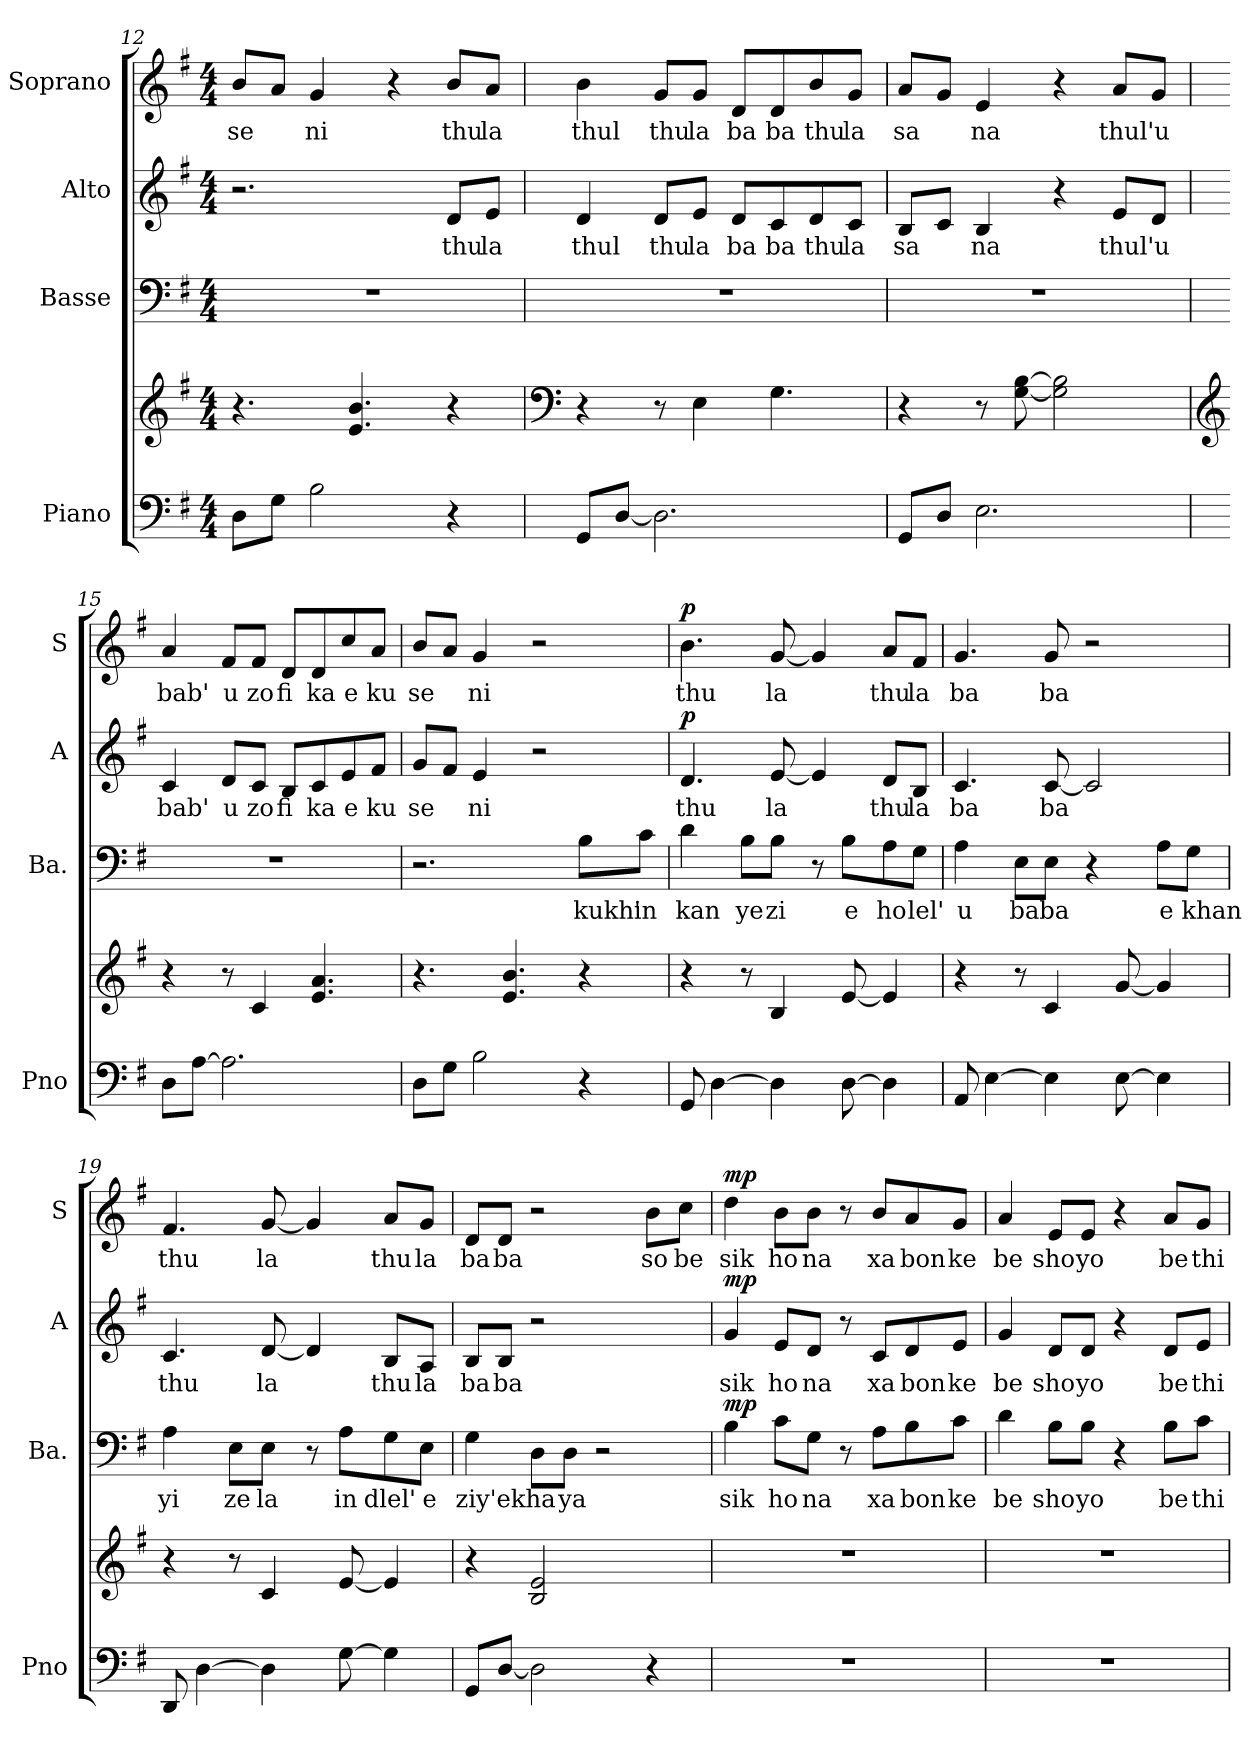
**kern	**kern	**kern	**text	**dynam	**kern	**text	**dynam	**kern	**text	**dynam
*part4	*part4	*part3	*part3	*part3	*part2	*part2	*part2	*part1	*part1	*part1
*staff5	*staff4	*staff3	*staff3	*staff3	*staff2	*staff2	*staff2	*staff1	*staff1	*staff1
*I"Piano	*	*I"Basse	*	*	*I"Alto	*	*	*I"Soprano	*	*
*I'Pno	*	*I'Ba.	*	*	*I'A	*	*	*I'S	*	*
*clefF4	*clefG2	*clefF4	*	*	*clefG2	*	*	*clefG2	*	*
*k[f#]	*k[f#]	*k[f#]	*	*	*k[f#]	*	*	*k[f#]	*	*
*G:	*G:	*G:	*	*	*G:	*	*	*G:	*	*
*M4/4	*M4/4	*M4/4	*	*	*M4/4	*	*	*M4/4	*	*
=12	=12	=12	=12	=12	=12	=12	=12	=12	=12	=12
!	!	!	!	!	!	!	!	!	!LO:LY:b	!
8D\L	4.r	1r	.	.	2.r	.	.	8b/L	se	.
8G\J	.	.	.	.	.	.	.	8a/J	.	.
!	!	!	!	!	!	!	!	!	!LO:LY:b	!
2B\	.	.	.	.	.	.	.	4g/	ni	.
.	4.e/ 4.b/	.	.	.	.	.	.	.	.	.
.	.	.	.	.	.	.	.	4r	.	.
!	!	!	!	!	!	!LO:LY:b	!	!	!LO:LY:b	!
4r	4r	.	.	.	8d/L	thu	.	8b/L	thu	.
!	!	!	!	!	!	!LO:LY:b	!	!	!LO:LY:b	!
.	.	.	.	.	8e/J	la	.	8a/J	la	.
!!LO:LB:g=z
=13	=13	=13	=13	=13	=13	=13	=13	=13	=13	=13
*	*clefF4	*	*	*	*	*	*	*	*	*
!	!	!	!	!	!	!LO:LY:b	!	!	!LO:LY:b	!
8GG/L	4r	1r	.	.	4d/	thul	.	4b\	thul	.
[8D/J	.	.	.	.	.	.	.	.	.	.
!	!	!	!	!	!	!LO:LY:b	!	!	!LO:LY:b	!
2.D\]	8r	.	.	.	8d/L	thu	.	8g/L	thu	.
!	!	!	!	!	!	!LO:LY:b	!	!	!LO:LY:b	!
.	4E\	.	.	.	8e/J	la	.	8g/J	la	.
!	!	!	!	!	!	!LO:LY:b	!	!	!LO:LY:b	!
.	.	.	.	.	8d/L	ba	.	8d/L	ba	.
!	!	!	!	!	!	!LO:LY:b	!	!	!LO:LY:b	!
.	4.G\	.	.	.	8c/	ba	.	8d/	ba	.
!	!	!	!	!	!	!LO:LY:b	!	!	!LO:LY:b	!
.	.	.	.	.	8d/	thu	.	8b/	thu	.
!	!	!	!	!	!	!LO:LY:b	!	!	!LO:LY:b	!
.	.	.	.	.	8c/J	la	.	8g/J	la	.
=14	=14	=14	=14	=14	=14	=14	=14	=14	=14	=14
!	!	!	!	!	!	!LO:LY:b	!	!	!LO:LY:b	!
8GG/L	4r	1r	.	.	8B/L	sa	.	8a/L	sa	.
8D/J	.	.	.	.	8c/J	.	.	8g/J	.	.
!	!	!	!	!	!	!LO:LY:b	!	!	!LO:LY:b	!
2.E\	8r	.	.	.	4B/	na	.	4e/	na	.
.	[8G\ [8B\	.	.	.	.	.	.	.	.	.
.	2G\] 2B\]	.	.	.	4r	.	.	4r	.	.
!	!	!	!	!	!	!LO:LY:b	!	!	!LO:LY:b	!
.	.	.	.	.	8e/L	thul'	.	8a/L	thul'	.
!	!	!	!	!	!	!LO:LY:b	!	!	!LO:LY:b	!
.	.	.	.	.	8d/J	u	.	8g/J	u	.
=15	=15	=15	=15	=15	=15	=15	=15	=15	=15	=15
*	*clefG2	*	*	*	*	*	*	*	*	*
!	!	!	!	!	!	!LO:LY:b	!	!	!LO:LY:b	!
8D\L	4r	1r	.	.	4c/	bab'	.	4a/	bab'	.
[8A\J	.	.	.	.	.	.	.	.	.	.
!	!	!	!	!	!	!LO:LY:b	!	!	!LO:LY:b	!
2.A\]	8r	.	.	.	8d/L	u	.	8f#/L	u	.
!	!	!	!	!	!	!LO:LY:b	!	!	!LO:LY:b	!
.	4c/	.	.	.	8c/J	zo	.	8f#/J	zo	.
!	!	!	!	!	!	!LO:LY:b	!	!	!LO:LY:b	!
.	.	.	.	.	8B/L	fi	.	8d/L	fi	.
!	!	!	!	!	!	!LO:LY:b	!	!	!LO:LY:b	!
.	4.e/ 4.a/	.	.	.	8c/	ka	.	8d/	ka	.
!	!	!	!	!	!	!LO:LY:b	!	!	!LO:LY:b	!
.	.	.	.	.	8e/	e	.	8cc/	e	.
!	!	!	!	!	!	!LO:LY:b	!	!	!LO:LY:b	!
.	.	.	.	.	8f#/J	ku	.	8a/J	ku	.
=16	=16	=16	=16	=16	=16	=16	=16	=16	=16	=16
!	!	!	!	!	!	!LO:LY:b	!	!	!LO:LY:b	!
8D\L	4.r	2.r	.	.	8g/L	se	.	8b/L	se	.
8G\J	.	.	.	.	8f#/J	.	.	8a/J	.	.
!	!	!	!	!	!	!LO:LY:b	!	!	!LO:LY:b	!
2B\	.	.	.	.	4e/	ni	.	4g/	ni	.
.	4.e/ 4.b/	.	.	.	.	.	.	.	.	.
.	.	.	.	.	2r	.	.	2r	.	.
!	!	!	!LO:LY:b	!	!	!	!	!	!	!
4r	4r	8B\L	kukh'	.	.	.	.	.	.	.
!	!	!	!LO:LY:b	!	!	!	!	!	!	!
.	.	8c\J	in	.	.	.	.	.	.	.
!!LO:PB:g=z
=17	=17	=17	=17	=17	=17	=17	=17	=17	=17	=17
!	!	!	!LO:LY:b	!	!	!LO:LY:b	!LO:DY:b	!	!LO:LY:b	!LO:DY:b
8GG/	4r	4d\	kan	.	4.d/	thu	p	4.b\	thu	p
[4D\	.	.	.	.	.	.	.	.	.	.
!	!	!	!LO:LY:b	!	!	!	!	!	!	!
.	8r	8B\L	ye	.	.	.	.	.	.	.
!	!	!	!LO:LY:b	!	!	!LO:LY:b	!	!	!LO:LY:b	!
4D\]	4B/	8B\J	zi	.	[8e/	la	.	[8g/	la	.
.	.	8r	.	.	4e/]	.	.	4g/]	.	.
!	!	!	!LO:LY:b	!	!	!	!	!	!	!
[8D\	[8e/	8B\L	e	.	.	.	.	.	.	.
!	!	!	!LO:LY:b	!	!	!LO:LY:b	!	!	!LO:LY:b	!
4D\]	4e/]	8A\	ho	.	8d/L	thu	.	8a/L	thu	.
!	!	!	!LO:LY:b	!	!	!LO:LY:b	!	!	!LO:LY:b	!
.	.	8G\J	lel'	.	8B/J	la	.	8f#/J	la	.
=18	=18	=18	=18	=18	=18	=18	=18	=18	=18	=18
!	!	!	!LO:LY:b	!	!	!LO:LY:b	!	!	!LO:LY:b	!
8AA/	4r	4A\	u	.	4.c/	ba	.	4.g/	ba	.
[4E\	.	.	.	.	.	.	.	.	.	.
!	!	!	!LO:LY:b	!	!	!	!	!	!	!
.	8r	8E\L	ba	.	.	.	.	.	.	.
!	!	!	!LO:LY:b	!	!	!LO:LY:b	!	!	!LO:LY:b	!
4E\]	4c/	8E\J	ba	.	[8c/	ba	.	8g/	ba	.
.	.	4r	.	.	2c/]	.	.	2r	.	.
[8E\	[8g/	.	.	.	.	.	.	.	.	.
!	!	!	!LO:LY:b	!	!	!	!	!	!	!
4E\]	4g/]	8A\L	e	.	.	.	.	.	.	.
!	!	!	!LO:LY:b	!	!	!	!	!	!	!
.	.	8G\J	khan	.	.	.	.	.	.	.
=19	=19	=19	=19	=19	=19	=19	=19	=19	=19	=19
!	!	!	!LO:LY:b	!	!	!LO:LY:b	!	!	!LO:LY:b	!
8DD/	4r	4A\	yi	.	4.c/	thu	.	4.f#/	thu	.
[4D\	.	.	.	.	.	.	.	.	.	.
!	!	!	!LO:LY:b	!	!	!	!	!	!	!
.	8r	8E\L	ze	.	.	.	.	.	.	.
!	!	!	!LO:LY:b	!	!	!LO:LY:b	!	!	!LO:LY:b	!
4D\]	4c/	8E\J	la	.	[8d/	la	.	[8g/	la	.
.	.	8r	.	.	4d/]	.	.	4g/]	.	.
!	!	!	!LO:LY:b	!	!	!	!	!	!	!
[8G\	[8e/	8A\L	in	.	.	.	.	.	.	.
!	!	!	!LO:LY:b	!	!	!LO:LY:b	!	!	!LO:LY:b	!
4G\]	4e/]	8G\	dlel'	.	8B/L	thu	.	8a/L	thu	.
!	!	!	!LO:LY:b	!	!	!LO:LY:b	!	!	!LO:LY:b	!
.	.	8E\J	e	.	8A/J	la	.	8g/J	la	.
=20	=20	=20	=20	=20	=20	=20	=20	=20	=20	=20
!	!	!	!LO:LY:b	!	!	!LO:LY:b	!	!	!LO:LY:b	!
8GG/L	4r	4G\	ziy'ek	.	8B/L	ba	.	8d/L	ba	.
!	!	!	!	!	!	!LO:LY:b	!	!	!LO:LY:b	!
[8D/J	.	.	.	.	8B/J	ba	.	8d/J	ba	.
!	!	!	!LO:LY:b	!	!	!	!	!	!	!
2D\]	2B/ 2e/	8D\L	ha	.	2r	.	.	2r	.	.
!	!	!	!LO:LY:b	!	!	!	!	!	!	!
.	.	8D\J	ya	.	.	.	.	.	.	.
.	.	2r	.	.	.	.	.	.	.	.
!	!	!	!	!	!	!	!	!	!LO:LY:b	!
4r	4ryy	.	.	.	4ryy	.	.	8b\L	so	.
!	!	!	!	!	!	!	!	!	!LO:LY:b	!
.	.	.	.	.	.	.	.	8cc\J	be	.
!!LO:LB:g=z
=21	=21	=21	=21	=21	=21	=21	=21	=21	=21	=21
!	!	!	!LO:LY:b	!LO:DY:b	!	!LO:LY:b	!LO:DY:b	!	!LO:LY:b	!LO:DY:b
1r	1r	4B\	sik	mp	4g/	sik	mp	4dd\	sik	mp
!	!	!	!LO:LY:b	!	!	!LO:LY:b	!	!	!LO:LY:b	!
.	.	8c\L	ho	.	8e/L	ho	.	8b\L	ho	.
!	!	!	!LO:LY:b	!	!	!LO:LY:b	!	!	!LO:LY:b	!
.	.	8G\J	na	.	8d/J	na	.	8b\J	na	.
.	.	8r	.	.	8r	.	.	8r	.	.
!	!	!	!LO:LY:b	!	!	!LO:LY:b	!	!	!LO:LY:b	!
.	.	8A\L	xa	.	8c/L	xa	.	8b/L	xa	.
!	!	!	!LO:LY:b	!	!	!LO:LY:b	!	!	!LO:LY:b	!
.	.	8B\	bon	.	8d/	bon	.	8a/	bon	.
!	!	!	!LO:LY:b	!	!	!LO:LY:b	!	!	!LO:LY:b	!
.	.	8c\J	ke	.	8e/J	ke	.	8g/J	ke	.
=22	=22	=22	=22	=22	=22	=22	=22	=22	=22	=22
!	!	!	!LO:LY:b	!	!	!LO:LY:b	!	!	!LO:LY:b	!
1r	1r	4d\	be	.	4g/	be	.	4a/	be	.
!	!	!	!LO:LY:b	!	!	!LO:LY:b	!	!	!LO:LY:b	!
.	.	8B\L	sho	.	8d/L	sho	.	8e/L	sho	.
!	!	!	!LO:LY:b	!	!	!LO:LY:b	!	!	!LO:LY:b	!
.	.	8B\J	yo	.	8d/J	yo	.	8e/J	yo	.
.	.	4r	.	.	4r	.	.	4r	.	.
!	!	!	!LO:LY:b	!	!	!LO:LY:b	!	!	!LO:LY:b	!
.	.	8B\L	be	.	8d/L	be	.	8a/L	be	.
!	!	!	!LO:LY:b	!	!	!LO:LY:b	!	!	!LO:LY:b	!
.	.	8c\J	thi	.	8e/J	thi	.	8g/J	thi	.
=	=	=	=	=	=	=	=	=	=	=
*-	*-	*-	*-	*-	*-	*-	*-	*-	*-	*-
